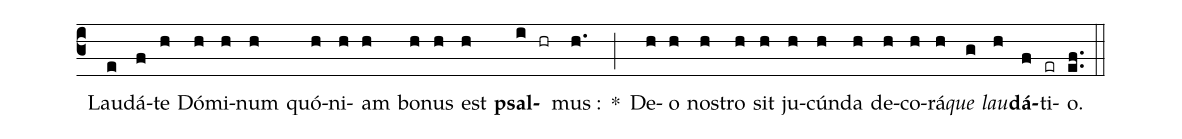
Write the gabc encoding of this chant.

%%
(c3) () Lau(e)dá(f)te(h) Dó(h)mi(h)num(h) quó(h)ni(h)am(h) bo(h)nus(h) est(h) <b>psal</b>(i)(hr)mus :(h.) *(;) De(h)o(h) nos(h)tro(h) sit(h) ju(h)cún(h)da(h) de(h)co(h)rá(h)<i>que</i>(g) <i>lau</i>(h)<b>dá</b>(f)ti(er)o.(ef..) (::)
